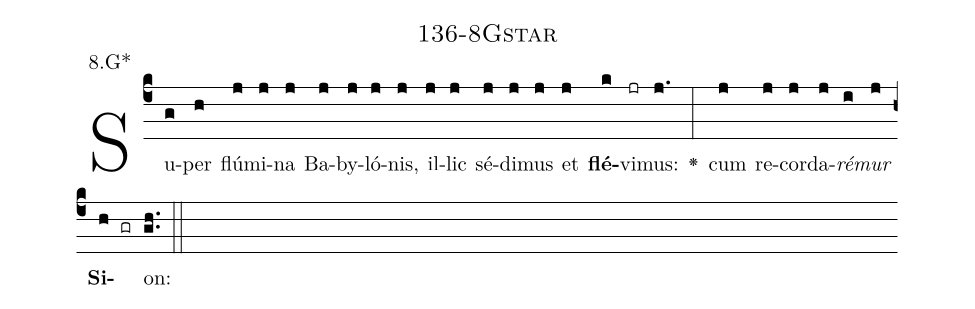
name: 136-8Gstar;
annotation: 8.G*;
%%
(c4)Su(g)per(h) flú(j)mi(j)na(j) Ba(j)by(j)ló(j)nis,(j) il(j)lic(j) sé(j)di(j)mus(j) et(j) <b>flé</b>(k)vi(jr)mus:(j.) <v>\greheightstar</v>(:) cum(j) re(j)cor(j)da(j)<i>ré</i>(i)<i>mur</i>(j) <b>Si</b>(h gr)on:(gh..) (::)


%E(j) u(j) o(i) u(j) a(h) e.(gh..) (::)
